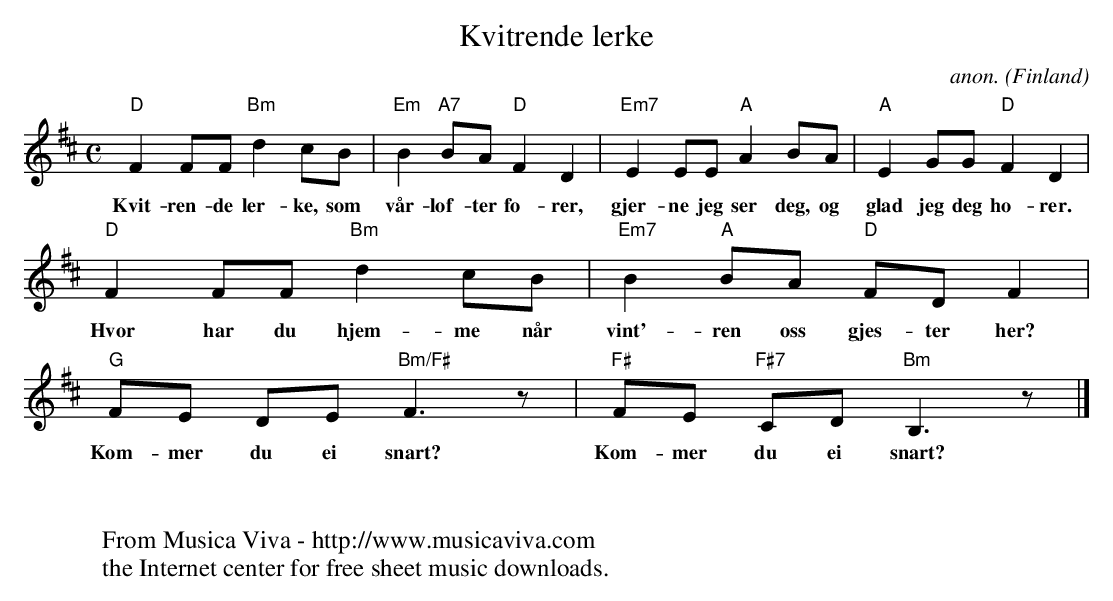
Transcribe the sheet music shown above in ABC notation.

X:1
T:Kvitrende lerke
C:anon.
O:Finland
M:C
L:1/8
K:Bm
"D"F2FF"Bm"d2cB|"Em"B2"A7"BA"D"F2D2|"Em7"E2EE"A"A2BA|"A"E2GG"D"F2D2|
w:Kvit-ren-de ler-ke, som v\aar-l\of-ter f\o-rer, gjer-ne jeg ser deg, og glad jeg deg h\o-rer.
"D"F2FF"Bm"d2cB|"Em7"B2"A"BA "D"FDF2|"G"FE DE "Bm/F#"F3 z|"F#"FE "F#7"CD "Bm"B,3 z|]
w:Hvor har du hjem-me n\aar vint'-ren oss gjes-ter her? Kom-mer du ei snart? Kom-mer du ei snart?
W:
W:
W:  From Musica Viva - http://www.musicaviva.com
W:  the Internet center for free sheet music downloads.
